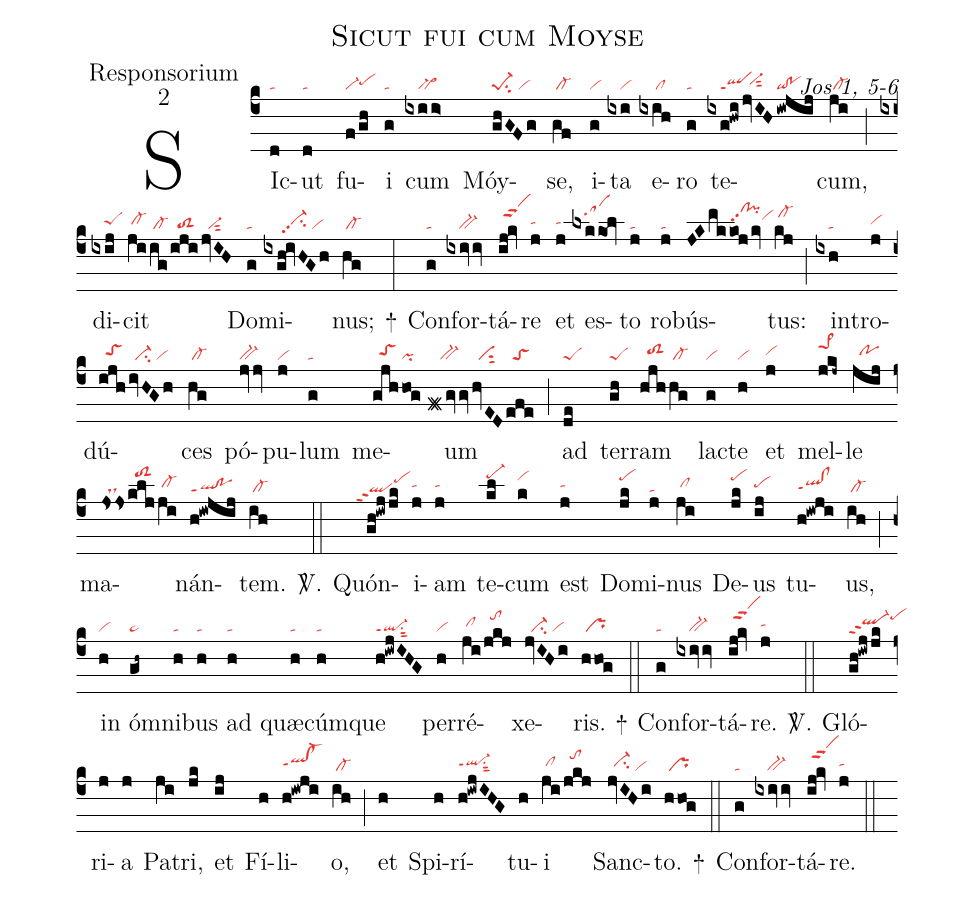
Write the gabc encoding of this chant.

name:Sicut fui cum Moyse;
office-part:Responsorium;
mode:2;
commentary:Jos 1, 5-6;
nabc-lines:1;
%%
(c4)
SIc(d|ta)ut(d|ta) fu(f/gh|vi-pehh)i(g|ta) cum(ixii>|////bv>) Móy(ghGFg|pe-1su2/vi)se,(gf|/cl-)  i(g|vi)ta(ixi|////vi) e(ixih|/////cl)ro(g|ta) te(ixg!hwi|////qlppt1|/jvIH|//vi-hhsut2|/iwjij|qi!po)cum,(ji|/cl-) (;)
di(ixij|////peShh)cit(ji|/cl-hh|ig|/cl-|/iji|//toS2|/jvIH|//vi-sut2) Do(g|ta)mi(ixgh!ivHGh|//////vi-hhpp2su2/vi)nus;(hg|/cl-) +(:)
Con(g|ta)for(ixiviv|////bv-)tá(ij!kv|/vihkppt2)re(j|tahh) et(j|tahh) es(lxkkOl|////sahl)to(j|ta) ro(j|ta)bús(JKmkkoj/kv|//////////////clhm!pihmpp2vihj)tus:(kj|/cl-hk) (;)
in(ixh|////ta)tro(j|vihh)dú(ijh|//toShh|/ivHGh|//vi-su2/vi)ces(hg|/cl-) pó(jvjv|bv-)pu(j|vi)lum(g|ta) me(gjh|//toShh|hog|pi)um(f#gvgv|////bv-|hvED|//visut2|efe|//toS) (;)
ad(de|peS) ter(gh|peS)ram(hjh|//toS2hh|hg|/cl-) lac(g|vi)te(h|vi) et(j|vihh) mel(jkj~|pe>1hk)le(jij|//pohh) ma(jss|//ds|klj|//toS2hl|ji|/cl-hh)nán(h!iwjij|ql!poppt1)tem.(ih|/cl-) <sp>V/</sp>.(::)
Quón(gh!iwjjk|```qlppt2pehj)i(j|tahh)am(j|tahh) te(kl|pe-hl)cum(k|vihk) est(j|tahh) Do(jk|pehk)mi(j|ta)nus(ji|/clhh) De(jk|pehk)us(ij|pehh) tu(h!iwji|qlhg!clhgppt1)us,(ih|/cl-) (;)
in(h|vi) óm(gh~|pe~)ni(h|ta)bus(h|ta) ad(h|ta) quæ(h|ta)cúm(h|ta)que(h!iwjIHG|ql-ppt1su1sut2) per(h|vi)ré(ji|/clhh|/jkj|//tohk)xe(jvIHi|//vi-su2/vi)ris.(hhog|/pr) +(::)
Con(g|ta)for(ixiviv|////bv-)tá(ij!kv|/vihkppt2)re.(j|tahh) <sp>V/</sp>.(::)
Gló(gh!iwjjk|ql-hippt2pehk)ri(j)a(j) Pa(ji)tri,(jk) et(ij) Fí(h)li(h!iwji|qlhh!cl-hhppt1)o,(ih|/cl-) (;)
et(h) Spi(h)rí(h!iwjIHG|ql-hhppt1su1sut2)tu(h)i(ji|/clhh|/jkj|//tohk) Sanc(jvIHi|//vi-hhsu2/vi)to.(hhog|/pr) +(::)
Con(g|ta)for(ixiviv|////bv-)tá(ij!kv|/vihkppt2)re.(j|tahh) (::)
